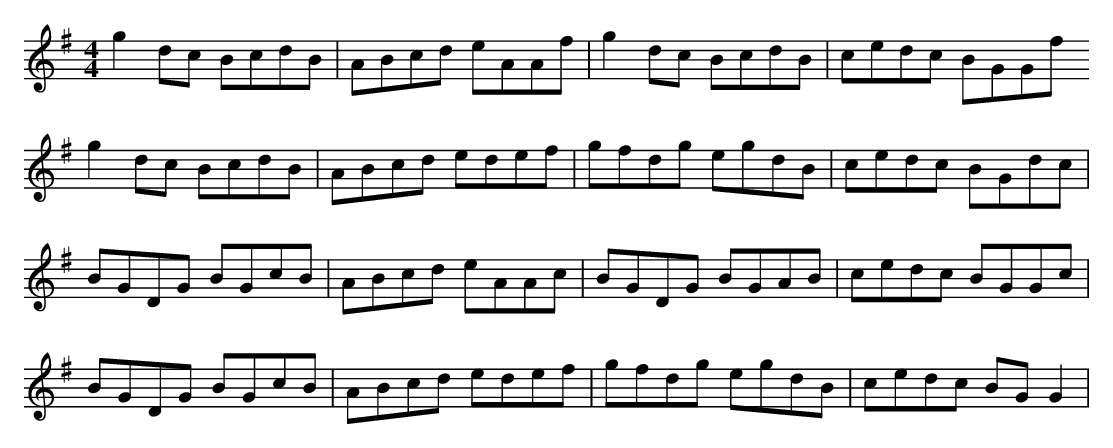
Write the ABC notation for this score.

X:1
M:4/4
K:G
g2dc BcdB|ABcd eAAf|g2dc BcdB|cedc BGGf
g2dc BcdB|ABcd edef|gfdg egdB|cedc BGdc|
BGDG BGcB|ABcd eAAc|BGDG BGAB|cedc BGGc|
BGDG BGcB|ABcd edef|gfdg egdB|cedc BGG2|
